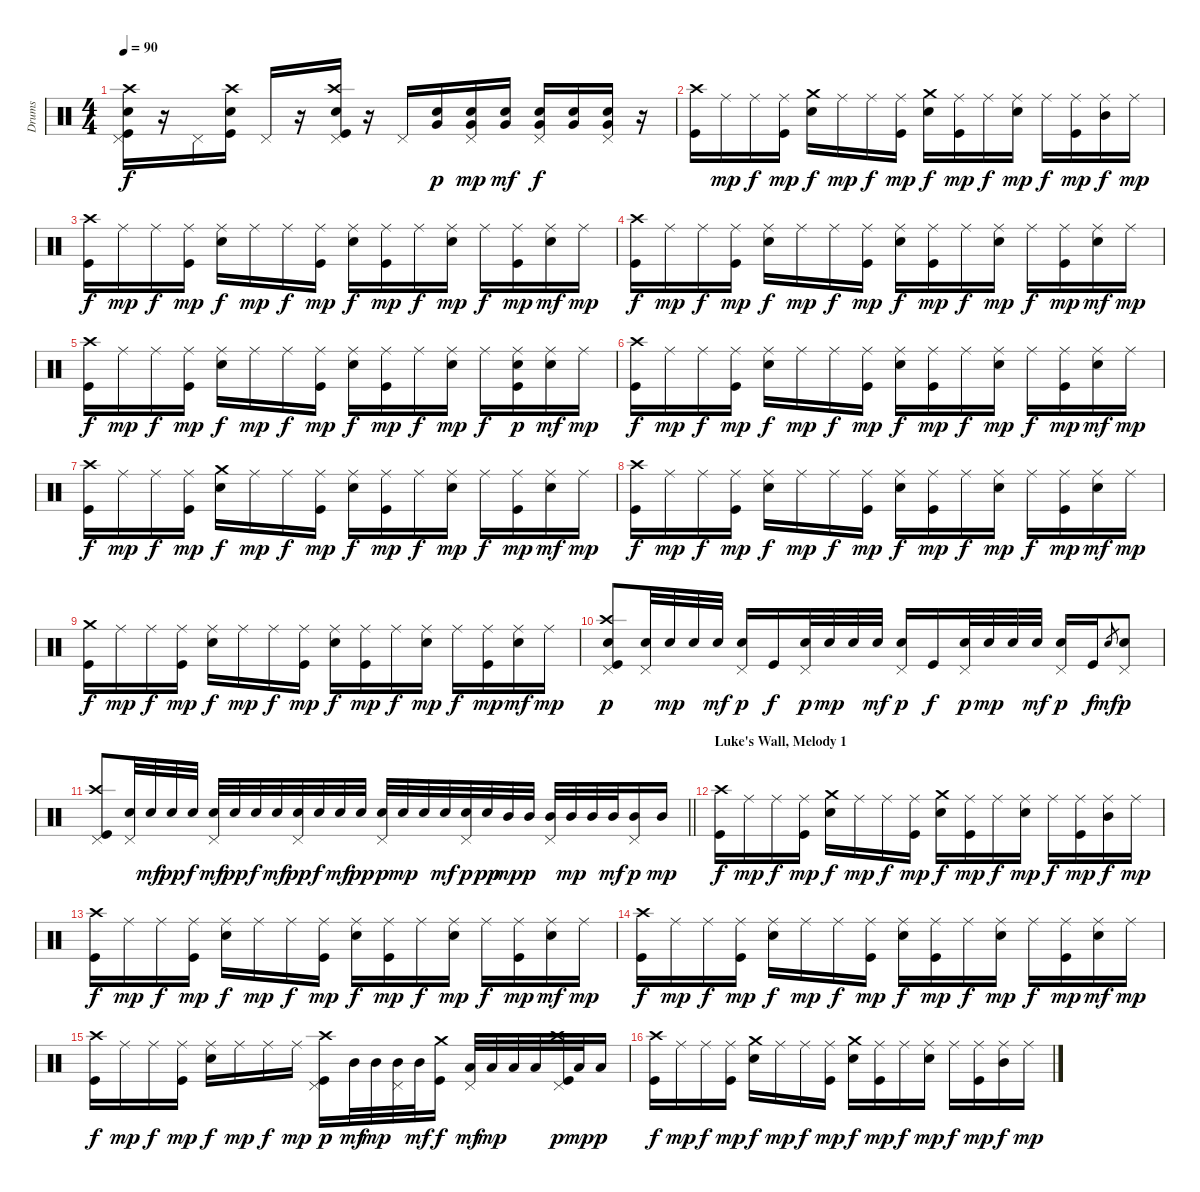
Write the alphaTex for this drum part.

\track ("Drums" "Drums") {instrument percussion}
\staff {score}
\articulation defaults
\ts (4 4)
\tempo 90
\clef neutral
\ks c
("Pedal Hi-Hat (hit)" "Crash high (hit)" "Snare (hit) 2" "Kick (hit)").16{dy f} r.16 "Pedal Hi-Hat (hit)".16 ("Crash high (hit)" "Snare (hit) 2" "Kick (hit)").16 "Pedal Hi-Hat (hit)".16 r.16 ("Pedal Hi-Hat (hit)" "Crash high (hit)" "Snare (hit) 2" "Kick (hit)").16 r.16 "Pedal Hi-Hat (hit)".16 ("Snare (hit) 2" "Very Low Tom (hit)").16{dy p} ("Pedal Hi-Hat (hit)" "Snare (hit) 2" "Very Low Tom (hit)").16{dy mp} ("Snare (hit) 2" "Very Low Tom (hit)").16{dy mf} ("Pedal Hi-Hat (hit)" "Snare (hit) 2" "Very Low Tom (hit)").16{dy f} ("Snare (hit) 2" "Very Low Tom (hit)").16 ("Pedal Hi-Hat (hit)" "Snare (hit) 2" "Very Low Tom (hit)").16 r.16 |
("Crash high (hit)" "Kick (hit)").16 "Ride (middle)".16{dy mp} "Ride (middle)".16{dy f} ("Ride (middle)" "Kick (hit)").16{dy mp} ("Crash medium (hit)" "Snare (hit) 2").16{dy f} "Ride (middle)".16{dy mp} "Ride (middle)".16{dy f} ("Ride (middle)" "Kick (hit)").16{dy mp} ("Crash medium (hit)" "Snare (hit) 2").16{dy f} ("Ride (middle)" "Kick (hit)").16{dy mp} "Ride (middle)".16{dy f} ("Ride (middle)" "Snare (hit) 2").16{dy mp} "Ride (middle)".16{dy f} ("Ride (middle)" "Kick (hit)").16{dy mp} ("Ride (middle)" "Mid Tom (hit)").16{dy f} "Ride (middle)".16{dy mp} |
("Crash high (hit)" "Kick (hit)").16{dy f} "Ride (middle)".16{dy mp} "Ride (middle)".16{dy f} ("Ride (middle)" "Kick (hit)").16{dy mp} ("Ride (middle)" "Snare (hit) 2").16{dy f} "Ride (middle)".16{dy mp} "Ride (middle)".16{dy f} ("Ride (middle)" "Kick (hit)").16{dy mp} ("Ride (middle)" "Snare (hit) 2").16{dy f} ("Ride (middle)" "Kick (hit)").16{dy mp} "Ride (middle)".16{dy f} ("Ride (middle)" "Snare (hit) 2").16{dy mp} "Ride (middle)".16{dy f} ("Ride (middle)" "Kick (hit)").16{dy mp} ("Ride (middle)" "Snare (hit) 2").16{dy mf} "Ride (middle)".16{dy mp} |
("Crash high (hit)" "Kick (hit)").16{dy f} "Ride (middle)".16{dy mp} "Ride (middle)".16{dy f} ("Ride (middle)" "Kick (hit)").16{dy mp} ("Ride (middle)" "Snare (hit) 2").16{dy f} "Ride (middle)".16{dy mp} "Ride (middle)".16{dy f} ("Ride (middle)" "Kick (hit)").16{dy mp} ("Ride (middle)" "Snare (hit) 2").16{dy f} ("Ride (middle)" "Kick (hit)").16{dy mp} "Ride (middle)".16{dy f} ("Ride (middle)" "Snare (hit) 2").16{dy mp} "Ride (middle)".16{dy f} ("Ride (middle)" "Kick (hit)").16{dy mp} ("Ride (middle)" "Snare (hit) 2").16{dy mf} "Ride (middle)".16{dy mp} |
("Crash high (hit)" "Kick (hit)").16{dy f} "Ride (middle)".16{dy mp} "Ride (middle)".16{dy f} ("Ride (middle)" "Kick (hit)").16{dy mp} ("Ride (middle)" "Snare (hit) 2").16{dy f} "Ride (middle)".16{dy mp} "Ride (middle)".16{dy f} ("Ride (middle)" "Kick (hit)").16{dy mp} ("Ride (middle)" "Snare (hit) 2").16{dy f} ("Ride (middle)" "Kick (hit)").16{dy mp} "Ride (middle)".16{dy f} ("Ride (middle)" "Snare (hit) 2").16{dy mp} "Ride (middle)".16{dy f} ("Ride (middle)" "Snare (hit) 2" "Kick (hit)").16{dy p} ("Ride (middle)" "Snare (hit) 2").16{dy mf} "Ride (middle)".16{dy mp} |
("Crash high (hit)" "Kick (hit)").16{dy f} "Ride (middle)".16{dy mp} "Ride (middle)".16{dy f} ("Ride (middle)" "Kick (hit)").16{dy mp} ("Ride (middle)" "Snare (hit) 2").16{dy f} "Ride (middle)".16{dy mp} "Ride (middle)".16{dy f} ("Ride (middle)" "Kick (hit)").16{dy mp} ("Ride (middle)" "Snare (hit) 2").16{dy f} ("Ride (middle)" "Kick (hit)").16{dy mp} "Ride (middle)".16{dy f} ("Ride (middle)" "Snare (hit) 2").16{dy mp} "Ride (middle)".16{dy f} ("Ride (middle)" "Kick (hit)").16{dy mp} ("Ride (middle)" "Snare (hit) 2").16{dy mf} "Ride (middle)".16{dy mp} |
("Crash high (hit)" "Kick (hit)").16{dy f} "Ride (middle)".16{dy mp} "Ride (middle)".16{dy f} ("Ride (middle)" "Kick (hit)").16{dy mp} ("Crash medium (hit)" "Snare (hit) 2").16{dy f} "Ride (middle)".16{dy mp} "Ride (middle)".16{dy f} ("Ride (middle)" "Kick (hit)").16{dy mp} ("Ride (middle)" "Snare (hit) 2").16{dy f} ("Ride (middle)" "Kick (hit)").16{dy mp} "Ride (middle)".16{dy f} ("Ride (middle)" "Snare (hit) 2").16{dy mp} "Ride (middle)".16{dy f} ("Ride (middle)" "Kick (hit)").16{dy mp} ("Ride (middle)" "Snare (hit) 2").16{dy mf} "Ride (middle)".16{dy mp} |
("Crash high (hit)" "Kick (hit)").16{dy f} "Ride (middle)".16{dy mp} "Ride (middle)".16{dy f} ("Ride (middle)" "Kick (hit)").16{dy mp} ("Ride (middle)" "Snare (hit) 2").16{dy f} "Ride (middle)".16{dy mp} "Ride (middle)".16{dy f} ("Ride (middle)" "Kick (hit)").16{dy mp} ("Ride (middle)" "Snare (hit) 2").16{dy f} ("Ride (middle)" "Kick (hit)").16{dy mp} "Ride (middle)".16{dy f} ("Ride (middle)" "Snare (hit) 2").16{dy mp} "Ride (middle)".16{dy f} ("Ride (middle)" "Kick (hit)").16{dy mp} ("Ride (middle)" "Snare (hit) 2").16{dy mf} "Ride (middle)".16{dy mp} |
("Crash medium (hit)" "Kick (hit)").16{dy f} "Ride (middle)".16{dy mp} "Ride (middle)".16{dy f} ("Ride (middle)" "Kick (hit)").16{dy mp} ("Ride (middle)" "Snare (hit) 2").16{dy f} "Ride (middle)".16{dy mp} "Ride (middle)".16{dy f} ("Ride (middle)" "Kick (hit)").16{dy mp} ("Ride (middle)" "Snare (hit) 2").16{dy f} ("Ride (middle)" "Kick (hit)").16{dy mp} "Ride (middle)".16{dy f} ("Ride (middle)" "Snare (hit) 2").16{dy mp} "Ride (middle)".16{dy f} ("Ride (middle)" "Kick (hit)").16{dy mp} ("Ride (middle)" "Snare (hit) 2").16{dy mf} "Ride (middle)".16{dy mp} |
("Crash high (hit)" "Pedal Hi-Hat (hit)" "Snare (hit) 2" "Kick (hit)").8{dy p} ("Pedal Hi-Hat (hit)" "Snare (hit) 2").32 "Snare (hit) 2".32{dy mp} "Snare (hit) 2".32 "Snare (hit) 2".32{dy mf} ("Pedal Hi-Hat (hit)" "Snare (hit) 2").16{dy p} "Kick (hit)".16{dy f} ("Pedal Hi-Hat (hit)" "Snare (hit) 2").32{dy p} "Snare (hit) 2".32{dy mp} "Snare (hit) 2".32 "Snare (hit) 2".32{dy mf} ("Pedal Hi-Hat (hit)" "Snare (hit) 2").16{dy p} "Kick (hit)".16{dy f} ("Pedal Hi-Hat (hit)" "Snare (hit) 2").32{dy p} "Snare (hit) 2".32{dy mp} "Snare (hit) 2".32 "Snare (hit) 2".32{dy mf} ("Pedal Hi-Hat (hit)" "Snare (hit) 2").16{dy p} "Kick (hit)".16{dy f} "Snare (hit) 2".8{gr dy mf} ("Pedal Hi-Hat (hit)" "Snare (hit) 2").8{dy p} |
\barLineRight lightlight
("Crash high (hit)" "Pedal Hi-Hat (hit)" "Kick (hit)").8 ("Pedal Hi-Hat (hit)" "Snare (hit) 2").32 "Snare (hit) 2".32{dy mf} "Snare (hit) 2".32{dy pp} "Snare (hit) 2".32{dy f} ("Pedal Hi-Hat (hit)" "Snare (hit) 2").32{dy mf} "Snare (hit) 2".32{dy pp} "Snare (hit) 2".32{dy f} "Snare (hit) 2".32{dy mf} ("Pedal Hi-Hat (hit)" "Snare (hit) 2").32{dy pp} "Snare (hit) 2".32{dy f} "Snare (hit) 2".32{dy mf} "Snare (hit) 2".32{dy pp} ("Pedal Hi-Hat (hit)" "Snare (hit) 2").32{dy p} "Snare (hit) 2".32{dy mp} "Snare (hit) 2".32 "Snare (hit) 2".32{dy mf} ("Pedal Hi-Hat (hit)" "Snare (hit) 2").32{dy p} "Snare (hit) 2".32{dy pp} "Mid Tom (hit)".32{dy mp} "Mid Tom (hit)".32{dy p} ("Pedal Hi-Hat (hit)" "Mid Tom (hit)").32 "Mid Tom (hit)".32{dy mp} "Mid Tom (hit)".32 "Mid Tom (hit)".32{dy mf} ("Pedal Hi-Hat (hit)" "Mid Tom (hit)").16{dy p} "Mid Tom (hit)".16{dy mp} |
\section ("" "Luke's Wall, Melody 1")
("Crash high (hit)" "Kick (hit)").16{dy f} "Ride (middle)".16{dy mp} "Ride (middle)".16{dy f} ("Ride (middle)" "Kick (hit)").16{dy mp} ("Crash medium (hit)" "Snare (hit) 2").16{dy f} "Ride (middle)".16{dy mp} "Ride (middle)".16{dy f} ("Ride (middle)" "Kick (hit)").16{dy mp} ("Crash medium (hit)" "Snare (hit) 2").16{dy f} ("Ride (middle)" "Kick (hit)").16{dy mp} "Ride (middle)".16{dy f} ("Ride (middle)" "Snare (hit) 2").16{dy mp} "Ride (middle)".16{dy f} ("Ride (middle)" "Kick (hit)").16{dy mp} ("Ride (middle)" "Mid Tom (hit)").16{dy f} "Ride (middle)".16{dy mp} |
("Crash high (hit)" "Kick (hit)").16{dy f} "Ride (middle)".16{dy mp} "Ride (middle)".16{dy f} ("Ride (middle)" "Kick (hit)").16{dy mp} ("Ride (middle)" "Snare (hit) 2").16{dy f} "Ride (middle)".16{dy mp} "Ride (middle)".16{dy f} ("Ride (middle)" "Kick (hit)").16{dy mp} ("Ride (middle)" "Snare (hit) 2").16{dy f} ("Ride (middle)" "Kick (hit)").16{dy mp} "Ride (middle)".16{dy f} ("Ride (middle)" "Snare (hit) 2").16{dy mp} "Ride (middle)".16{dy f} ("Ride (middle)" "Kick (hit)").16{dy mp} ("Ride (middle)" "Snare (hit) 2").16{dy mf} "Ride (middle)".16{dy mp} |
("Crash high (hit)" "Kick (hit)").16{dy f} "Ride (middle)".16{dy mp} "Ride (middle)".16{dy f} ("Ride (middle)" "Kick (hit)").16{dy mp} ("Ride (middle)" "Snare (hit) 2").16{dy f} "Ride (middle)".16{dy mp} "Ride (middle)".16{dy f} ("Ride (middle)" "Kick (hit)").16{dy mp} ("Ride (middle)" "Snare (hit) 2").16{dy f} ("Ride (middle)" "Kick (hit)").16{dy mp} "Ride (middle)".16{dy f} ("Ride (middle)" "Snare (hit) 2").16{dy mp} "Ride (middle)".16{dy f} ("Ride (middle)" "Kick (hit)").16{dy mp} ("Ride (middle)" "Snare (hit) 2").16{dy mf} "Ride (middle)".16{dy mp} |
("Crash high (hit)" "Kick (hit)").16{dy f} "Ride (middle)".16{dy mp} "Ride (middle)".16{dy f} ("Ride (middle)" "Kick (hit)").16{dy mp} ("Ride (middle)" "Snare (hit) 2").16{dy f} "Ride (middle)".16{dy mp} "Ride (middle)".16{dy f} "Ride (middle)".16{dy mp} ("Crash high (hit)" "Pedal Hi-Hat (hit)" "Kick (hit)").16{dy p} "Mid Tom (hit)".32{dy mf} "Mid Tom (hit)".32{dy mp} ("Pedal Hi-Hat (hit)" "Mid Tom (hit)").32 "Mid Tom (hit)".32{dy mf} ("Crash medium (hit)" "Kick (hit)").16{dy f} ("Pedal Hi-Hat (hit)" "Low Tom (hit)").32{dy mf} "Low Tom (hit)".32{dy mp} "Low Tom (hit)".32 "Low Tom (hit)".32 ("Crash high (hit)" "Pedal Hi-Hat (hit)" "Kick (hit)").32{dy p} "Low Tom (hit)".32{dy mp} "Low Tom (hit)".16{dy p} |
("Crash high (hit)" "Kick (hit)").16{dy f} "Ride (middle)".16{dy mp} "Ride (middle)".16{dy f} ("Ride (middle)" "Kick (hit)").16{dy mp} ("Crash medium (hit)" "Snare (hit) 2").16{dy f} "Ride (middle)".16{dy mp} "Ride (middle)".16{dy f} ("Ride (middle)" "Kick (hit)").16{dy mp} ("Crash medium (hit)" "Snare (hit) 2").16{dy f} ("Ride (middle)" "Kick (hit)").16{dy mp} "Ride (middle)".16{dy f} ("Ride (middle)" "Snare (hit) 2").16{dy mp} "Ride (middle)".16{dy f} ("Ride (middle)" "Kick (hit)").16{dy mp} ("Ride (middle)" "Mid Tom (hit)").16{dy f} "Ride (middle)".16{dy mp}
